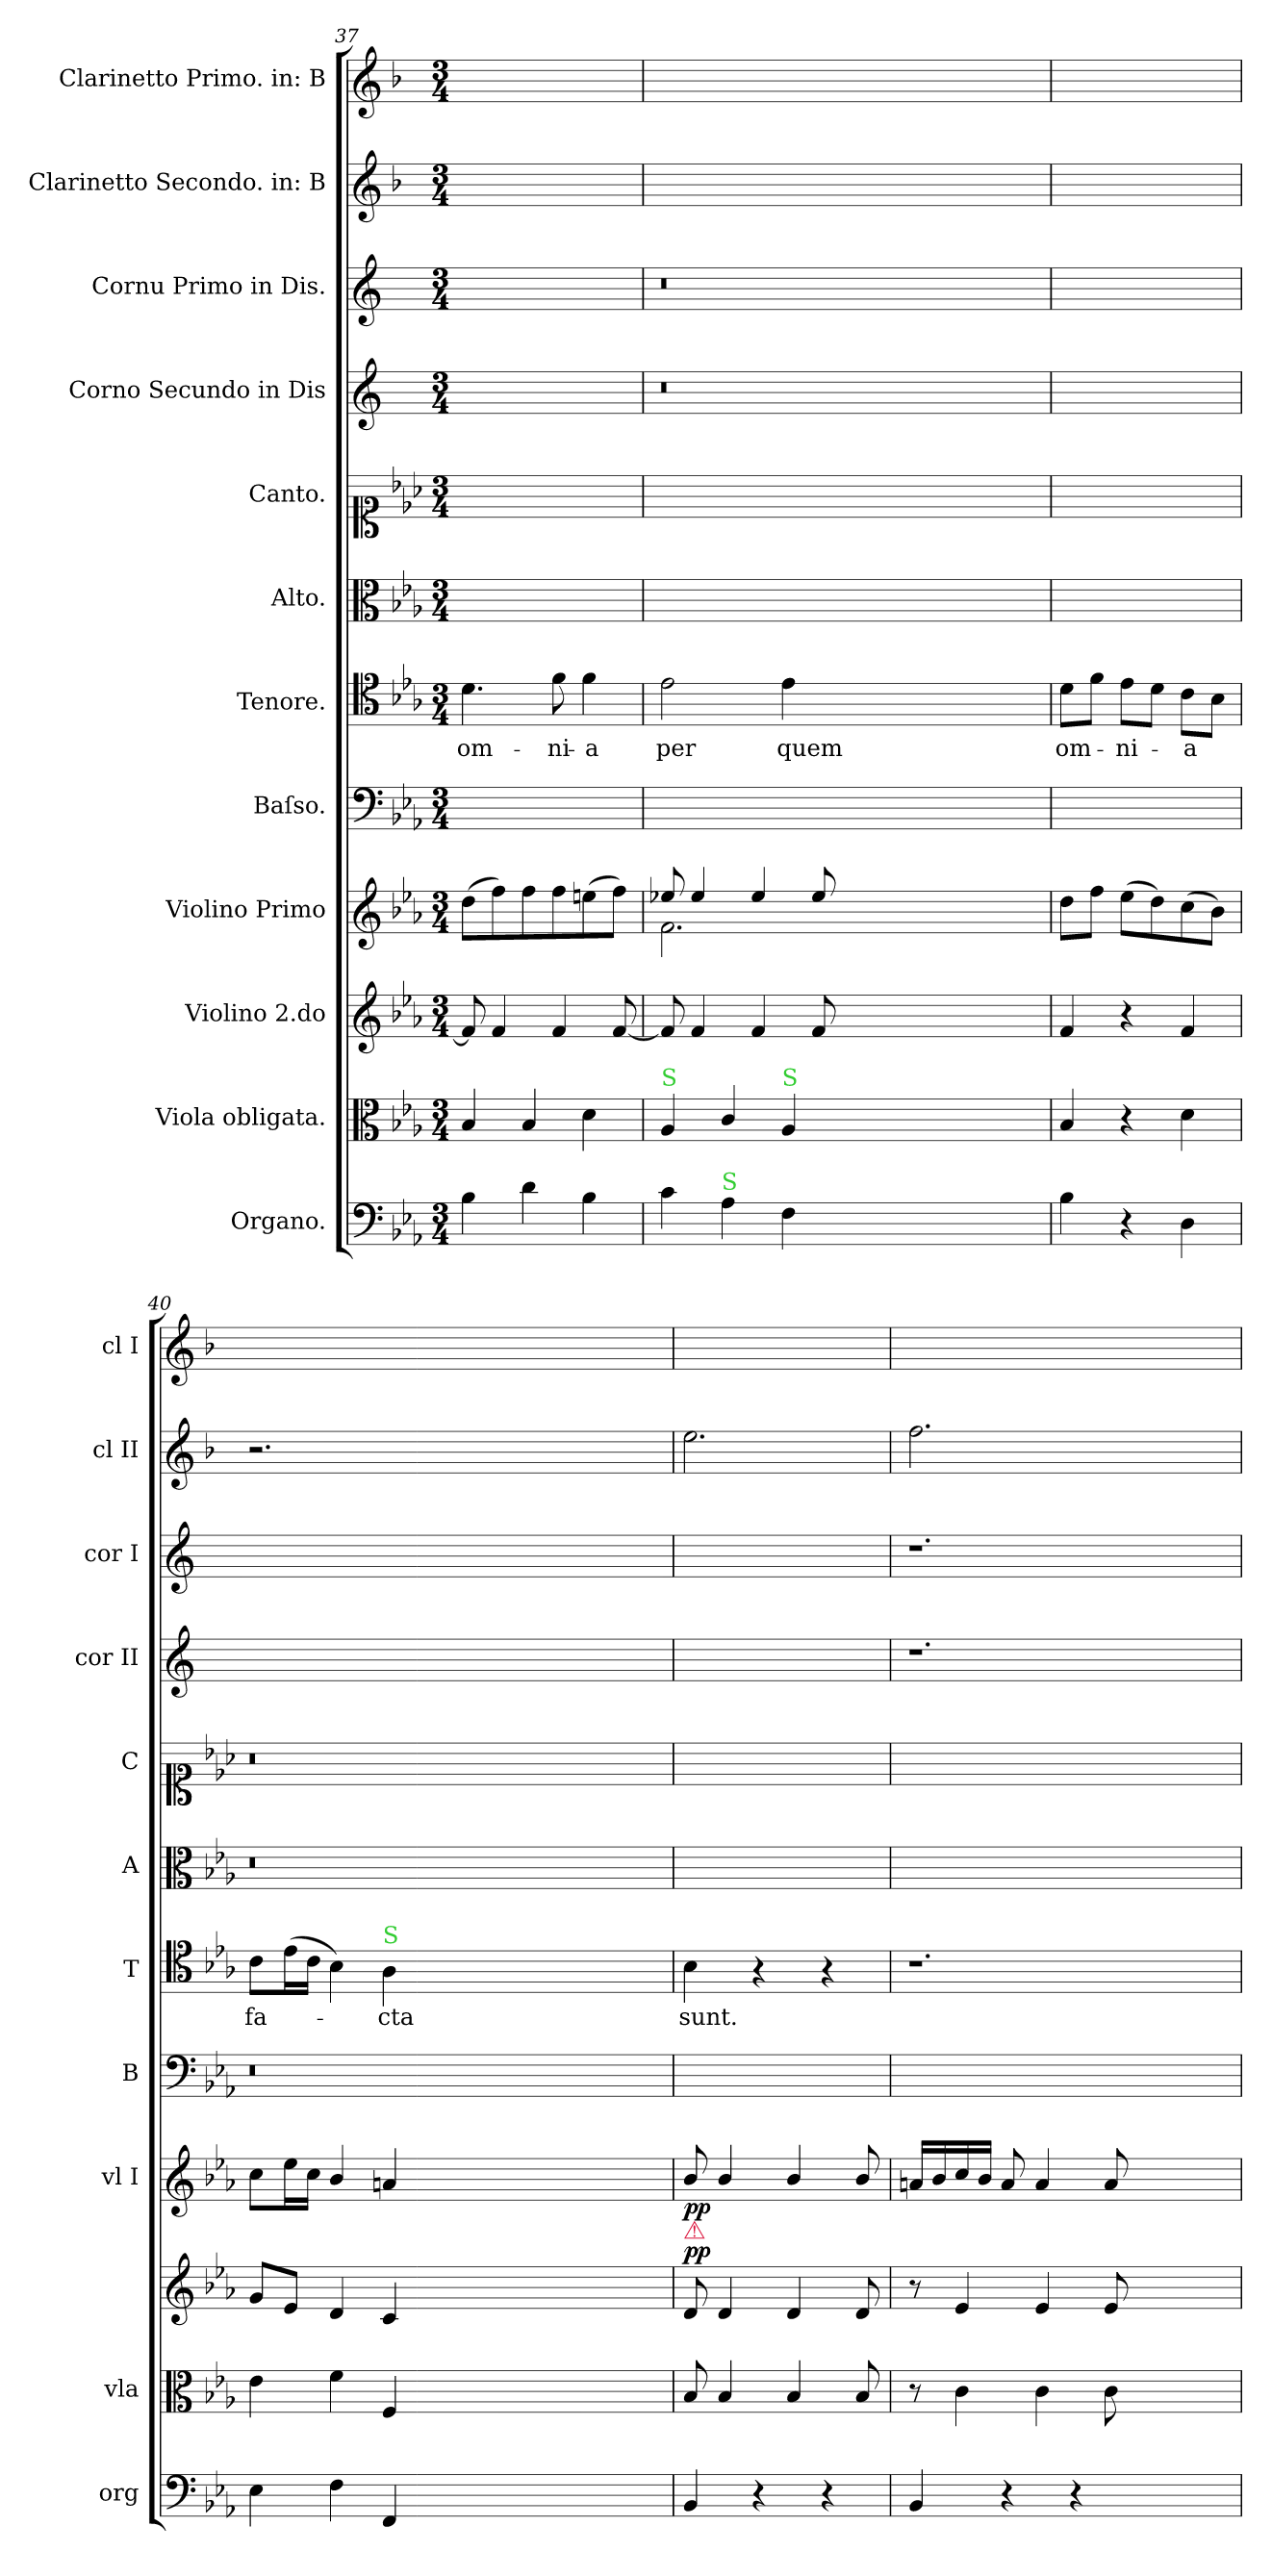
**kern	**kern	**kern	**dynam	**kern	**dynam	**kern	**kern	**text	**kern	**kern	**kern	**kern	**kern	**kern
*part12	*part11	*part10	*part10	*part9	*part9	*part8	*part7	*part7	*part6	*part5	*part4	*part3	*part2	*part1
*staff12	*staff11	*staff10	*staff10	*staff9	*staff9	*staff8	*staff7	*staff7	*staff6	*staff5	*staff4	*staff3	*staff2	*staff1
*I"Organo.	*I"Viola obligata.	*I"Violino 2.do	*	*I"Violino Primo	*	*I"Baſso.	*I"Tenore.	*	*I"Alto.	*I"Canto.	*I"Corno Secundo in Dis	*I"Cornu Primo in Dis.	*I"Clarinetto Secondo. in: B	*I"Clarinetto Primo. in: B
*I'org	*I'vla	*	*	*I'vl I	*	*I'B	*I'T	*	*I'A	*I'C	*I'cor II	*I'cor I	*I'cl II	*I'cl I
*clefF4	*clefC3	*clefG2	*	*clefG2	*	*clefF4	*clefC4	*	*clefC3	*clefC1	*clefG2	*clefG2	*clefG2	*clefG2
*	*	*	*	*	*	*	*	*	*	*	*ITrd5c9	*ITrd5c9	*ITrd1c2	*ITrd1c2
*k[b-e-a-]	*k[b-e-a-]	*k[b-e-a-]	*	*k[b-e-a-]	*	*k[b-e-a-]	*k[b-e-a-]	*	*k[b-e-a-]	*k[b-e-a-]	*k[b-e-a-]	*k[b-e-a-]	*k[b-e-a-]	*k[b-e-a-]
*E-:	*E-:	*E-:	*	*E-:	*	*E-:	*E-:	*	*E-:	*E-:	*E-:	*E-:	*E-:	*E-:
*M3/4	*M3/4	*M3/4	*	*M3/4	*	*M3/4	*M3/4	*	*M3/4	*M3/4	*M3/4	*M3/4	*M3/4	*M3/4
=37	=37	=37	=37	=37	=37	=37	=37	=37	=37	=37	=37	=37	=37	=37
4B-\	4B-/	8f/]	.	(8dd\L	.	2.ryy	4.d\	om-	2.ryy	2.ryy	2.ryy	2.ryy	2.ryy	2.ryy
.	.	4f/	.	8ff\)	.	.	.	.	.	.	.	.	.	.
4d\	4B-/	.	.	8ff\	.	.	.	.	.	.	.	.	.	.
.	.	4f/	.	8ff\	.	.	8f\	-ni-	.	.	.	.	.	.
4B-\	4d\	.	.	(8een\	.	.	4f\	-a	.	.	.	.	.	.
.	.	[8f/	.	8ff\J)	.	.	.	.	.	.	.	.	.	.
=38	=38	=38	=38	=38	=38	=38	=38	=38	=38	=38	=38	=38	=38	=38
*	*	*	*	*^	*	*	*	*	*	*	*	*	*	*
!	!LO:TX:a:color=limegreen:t=S	!	!	!	!	!	!	!	!	!	!	!	!	!	!
!	!	!	!	!	!	!	!	!	!LO:LY:i	!	!	!	!	!	!
4c\	4A-/	8f/]	.	8ee-X/	2.f\	.	0.ryy	2e-\	per	0.ryy	0.ryy	0.r	0.r	0.ryy	2.ryy
.	.	4f/	.	4ee-/	.	.	.	.	.	.	.	.	.	.	.
!LO:TX:a:color=limegreen:t=S	!	!	!	!	!	!	!	!	!	!	!	!	!	!	!
4A-\	4c/	.	.	.	.	.	.	.	.	.	.	.	.	.	.
.	.	4f/	.	4ee-/	.	.	.	.	.	.	.	.	.	.	.
!	!LO:TX:a:color=limegreen:t=S	!	!	!	!	!	!	!	!	!	!	!	!	!	!
!	!	!	!	!	!	!	!	!	!LO:LY:i	!	!	!	!	!	!
4F\	4A-/	.	.	.	.	.	.	4e-\	quem	.	.	.	.	.	.
.	.	8f/	.	8ee-/	.	.	.	.	.	.	.	.	.	.	.
0ryy	0ryy	0ryy	.	0ryy	0ryy	.	.	0ryy	.	.	.	.	.	.	0ryy
4ryy	4ryy	4ryy	.	4ryy	4ryy	.	.	4ryy	.	.	.	.	.	.	4ryy
=39	=39	=39	=39	=39	=39	=39	=39	=39	=39	=39	=39	=39	=39	=39	=39
!	!	!	!	!	!	!	!	!	!LO:LY:i	!	!	!	!	!	!
*	*	*	*	*v	*v	*	*	*	*	*	*	*	*	*	*
4B-\	4B-/	4f/	.	8dd\L	.	2.ryy	8d\L	om-	2.ryy	2.ryy	2.ryy	2.ryy	2.ryy	2.ryy
.	.	.	.	8ff\J	.	.	8f\J	.	.	.	.	.	.	.
!	!	!	!	!	!	!	!	!LO:LY:i	!	!	!	!	!	!
4r	4r	4r	.	(8ee-\L	.	.	8e-\L	-ni-	.	.	.	.	.	.
.	.	.	.	8dd\)	.	.	8d\J	.	.	.	.	.	.	.
!	!	!	!	!	!	!	!	!LO:LY:i	!	!	!	!	!	!
4D\	4d\	4f/	.	(8cc\	.	.	8c\L	-a	.	.	.	.	.	.
.	.	.	.	8b-\J)	.	.	8B-\J	.	.	.	.	.	.	.
=40	=40	=40	=40	=40	=40	=40	=40	=40	=40	=40	=40	=40	=40	=40
4E-\	4e-\	8g/L	.	8cc\L	.	0.r	8c\L	fa-	0.r	0.r	0.ryy	0.ryy	2.r	2.ryy
.	.	8e-/J	.	16ee-\L	.	.	(16e-\L	.	.	.	.	.	.	.
.	.	.	.	16cc\JJ	.	.	16c\JJ	.	.	.	.	.	.	.
4F\	4f\	4d/	.	4b-/	.	.	4B-\)	.	.	.	.	.	.	.
!	!	!	!	!	!	!	!LO:TX:a:color=limegreen:t=S	!	!	!	!	!	!	!
4FF/	4F/	4c/	.	4an/	.	.	4A-\	-cta	.	.	.	.	.	.
0ryy	0ryy	0ryy	.	0ryy	.	.	0ryy	.	.	.	.	.	0ryy	0ryy
4ryy	4ryy	4ryy	.	4ryy	.	.	4ryy	.	.	.	.	.	4ryy	4ryy
=41	=41	=41	=41	=41	=41	=41	=41	=41	=41	=41	=41	=41	=41	=41
!	!	!LO:TX:a:color=crimson:t=⚠	!	!	!	!	!	!	!	!	!	!	!	!
!	!	!	!LO:DY:a	!	!	!	!	!	!	!	!	!	!	!
4BB-/	8B-/	8d/	pp	8b-/	pp	2.ryy	4B-\	sunt.	2.ryy	2.ryy	2.ryy	2.ryy	2.dd\	2.ryy
.	4B-/	4d/	.	4b-/	.	.	.	.	.	.	.	.	.	.
4r	.	.	.	.	.	.	4r	.	.	.	.	.	.	.
.	4B-/	4d/	.	4b-/	.	.	.	.	.	.	.	.	.	.
4r	.	.	.	.	.	.	4r	.	.	.	.	.	.	.
.	8B-/	8d/	.	8b-/	.	.	.	.	.	.	.	.	.	.
=42	=42	=42	=42	=42	=42	=42	=42	=42	=42	=42	=42	=42	=42	=42
4BB-/	8r	8r	.	16an/LL	.	1.ryy	1.r	.	1.ryy	1.ryy	1.r	1.r	2.ee-\	2.ryy
.	.	.	.	16b-/	.	.	.	.	.	.	.	.	.	.
.	4c\	4e-/	.	16cc/	.	.	.	.	.	.	.	.	.	.
.	.	.	.	16b-/JJ	.	.	.	.	.	.	.	.	.	.
4r	.	.	.	8a/	.	.	.	.	.	.	.	.	.	.
.	4c\	4e-/	.	4a/	.	.	.	.	.	.	.	.	.	.
4r	.	.	.	.	.	.	.	.	.	.	.	.	.	.
.	8c\	8e-/	.	8a/	.	.	.	.	.	.	.	.	.	.
2.ryy	2.ryy	2.ryy	.	2.ryy	.	.	.	.	.	.	.	.	2.ryy	2.ryy
=	=	=	=	=	=	=	=	=	=	=	=	=	=	=
*-	*-	*-	*-	*-	*-	*-	*-	*-	*-	*-	*-	*-	*-	*-
